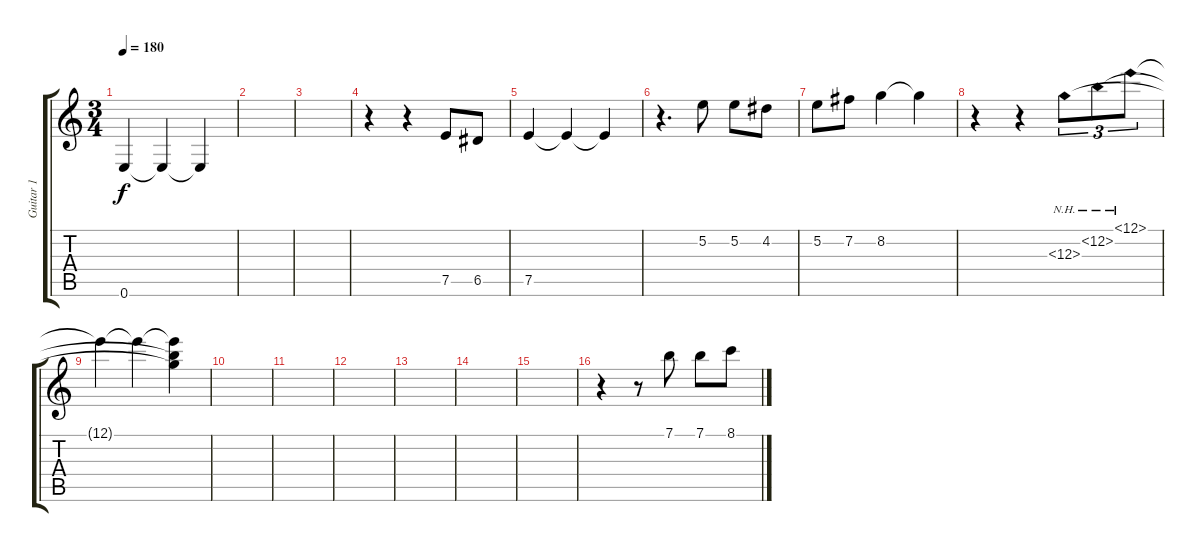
\track ("Guitar 1" "Guitar 1") {instrument acousticguitarnylon}
\staff {score tabs}
\tuning (E4 B3 G3 D3 A2 E2) {hide}
\ts (3 4)
\tempo 180
\clef g2
\ks c
0.6.4{dy f} 0.6{t}.4 0.6{t}.4 |
|
|
r.4 r.4 7.5.8 6.5.8 |
7.5.4 7.5{t}.4 7.5{t}.4 |
r.4{d} 5.2.8 5.2.8 4.2.8 |
5.2.8 7.2.8 8.2.4 8.2{t}.4 |
r.4 r.4 12.3{nh}.8{tu (3 2)} 12.2{nh}.8{tu (3 2)} 12.1{nh}.8{tu (3 2)} |
12.1{t}.4 12.1{t}.4 (12.1{t} 12.2{t} 12.3{t}).4 |
|
|
|
|
|
|
r.4 r.8 7.1.8 7.1.8 8.1.8
